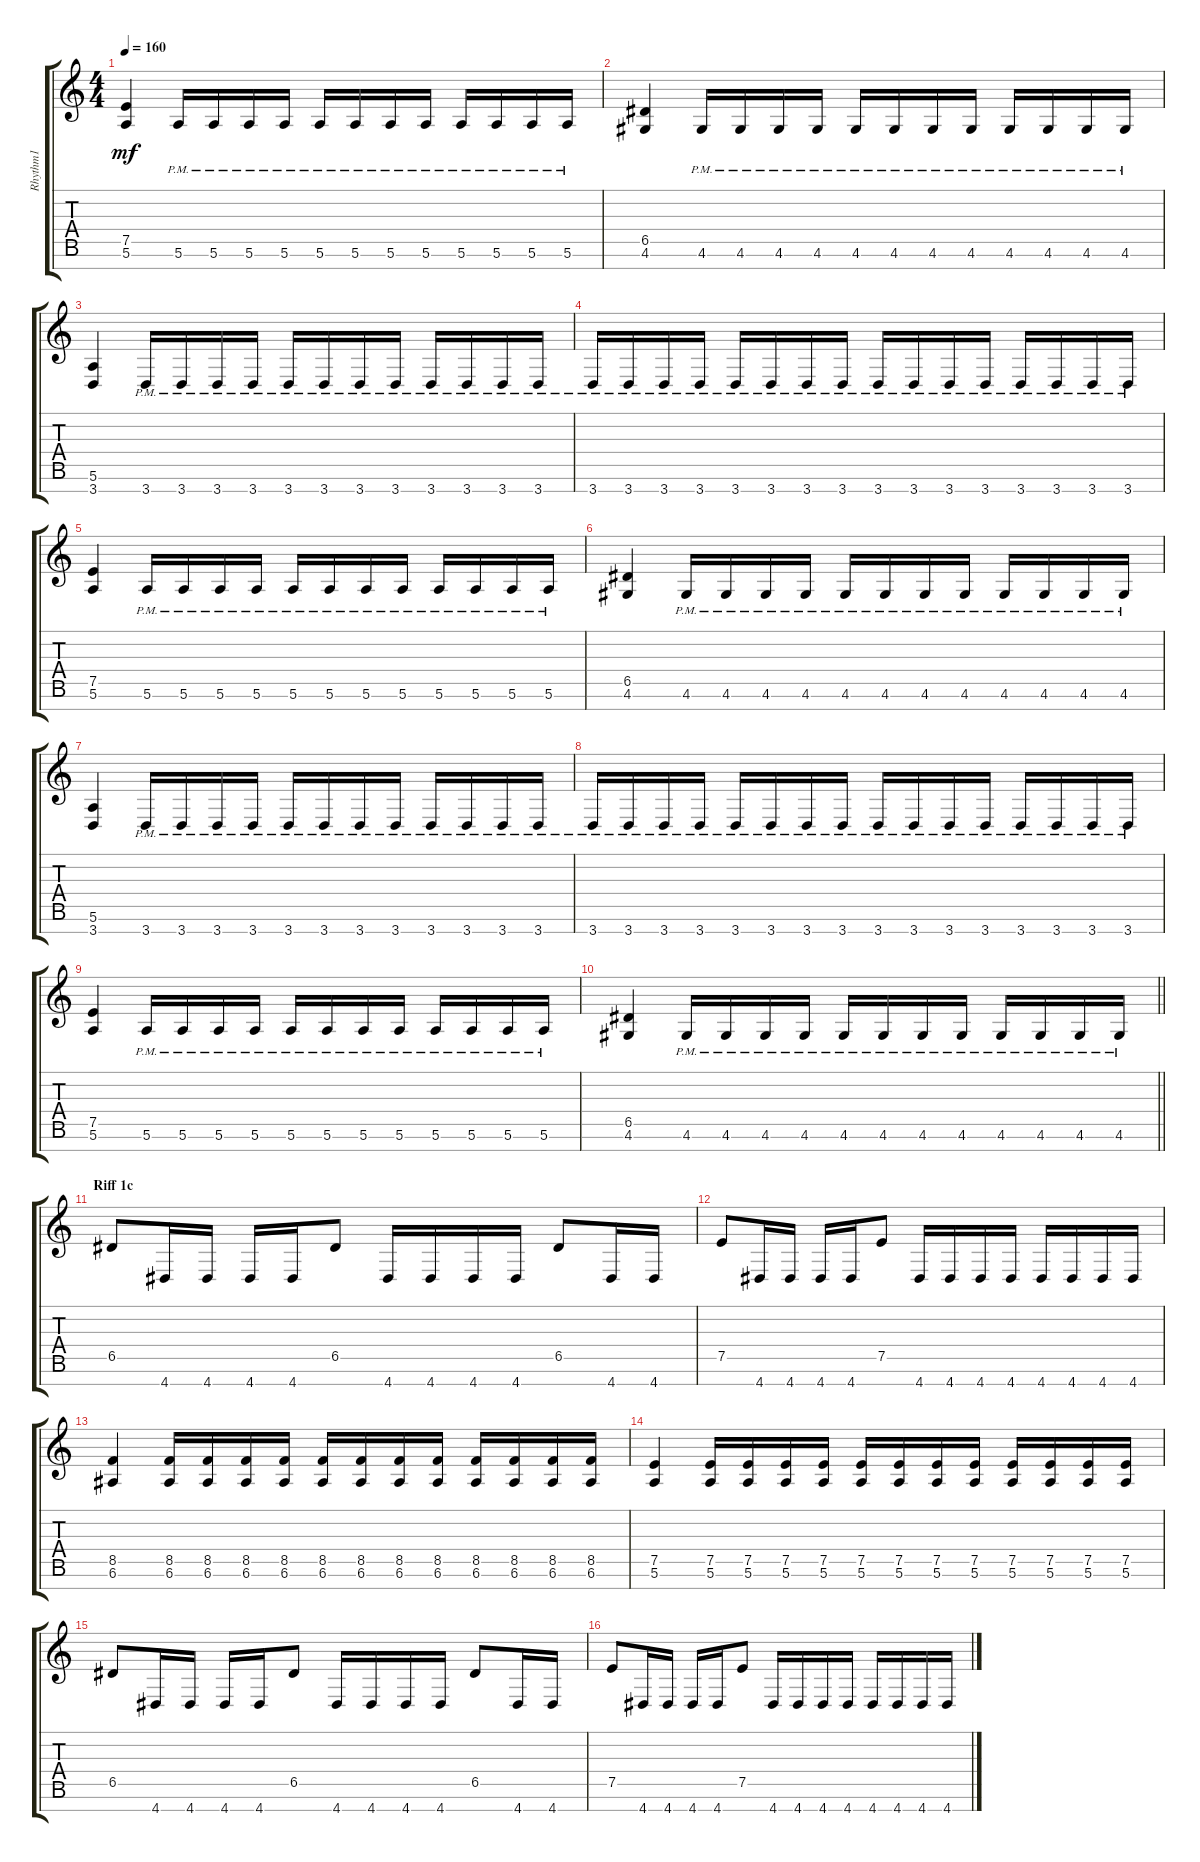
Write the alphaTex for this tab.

\track ("Rhythm1" "Rhythm1") {instrument distortionguitar}
\staff {score tabs}
\tuning (E4 B3 G3 D3 A2 E2 B1) {hide}
\ts (4 4)
\tempo 160
\clef g2
\ks c
(7.5 5.6).4{dy mf} 5.6{pm}.16 5.6{pm}.16 5.6{pm}.16 5.6{pm}.16 5.6{pm}.16 5.6{pm}.16 5.6{pm}.16 5.6{pm}.16 5.6{pm}.16 5.6{pm}.16 5.6{pm}.16 5.6{pm}.16 |
(6.5 4.6).4 4.6{pm}.16 4.6{pm}.16 4.6{pm}.16 4.6{pm}.16 4.6{pm}.16 4.6{pm}.16 4.6{pm}.16 4.6{pm}.16 4.6{pm}.16 4.6{pm}.16 4.6{pm}.16 4.6{pm}.16 |
(5.6 3.7).4 3.7{pm}.16 3.7{pm}.16 3.7{pm}.16 3.7{pm}.16 3.7{pm}.16 3.7{pm}.16 3.7{pm}.16 3.7{pm}.16 3.7{pm}.16 3.7{pm}.16 3.7{pm}.16 3.7{pm}.16 |
3.7{pm}.16 3.7{pm}.16 3.7{pm}.16 3.7{pm}.16 3.7{pm}.16 3.7{pm}.16 3.7{pm}.16 3.7{pm}.16 3.7{pm}.16 3.7{pm}.16 3.7{pm}.16 3.7{pm}.16 3.7{pm}.16 3.7{pm}.16 3.7{pm}.16 3.7{pm}.16 |
(7.5 5.6).4 5.6{pm}.16 5.6{pm}.16 5.6{pm}.16 5.6{pm}.16 5.6{pm}.16 5.6{pm}.16 5.6{pm}.16 5.6{pm}.16 5.6{pm}.16 5.6{pm}.16 5.6{pm}.16 5.6{pm}.16 |
(6.5 4.6).4 4.6{pm}.16 4.6{pm}.16 4.6{pm}.16 4.6{pm}.16 4.6{pm}.16 4.6{pm}.16 4.6{pm}.16 4.6{pm}.16 4.6{pm}.16 4.6{pm}.16 4.6{pm}.16 4.6{pm}.16 |
(5.6 3.7).4 3.7{pm}.16 3.7{pm}.16 3.7{pm}.16 3.7{pm}.16 3.7{pm}.16 3.7{pm}.16 3.7{pm}.16 3.7{pm}.16 3.7{pm}.16 3.7{pm}.16 3.7{pm}.16 3.7{pm}.16 |
3.7{pm}.16 3.7{pm}.16 3.7{pm}.16 3.7{pm}.16 3.7{pm}.16 3.7{pm}.16 3.7{pm}.16 3.7{pm}.16 3.7{pm}.16 3.7{pm}.16 3.7{pm}.16 3.7{pm}.16 3.7{pm}.16 3.7{pm}.16 3.7{pm}.16 3.7{pm}.16 |
(7.5 5.6).4 5.6{pm}.16 5.6{pm}.16 5.6{pm}.16 5.6{pm}.16 5.6{pm}.16 5.6{pm}.16 5.6{pm}.16 5.6{pm}.16 5.6{pm}.16 5.6{pm}.16 5.6{pm}.16 5.6{pm}.16 |
\barLineRight lightlight
(6.5 4.6).4 4.6{pm}.16 4.6{pm}.16 4.6{pm}.16 4.6{pm}.16 4.6{pm}.16 4.6{pm}.16 4.6{pm}.16 4.6{pm}.16 4.6{pm}.16 4.6{pm}.16 4.6{pm}.16 4.6{pm}.16 |
\section ("" "Riff 1c")
6.5.8 4.7.16 4.7.16 4.7.16 4.7.16 6.5.8 4.7.16 4.7.16 4.7.16 4.7.16 6.5.8 4.7.16 4.7.16 |
7.5.8 4.7.16 4.7.16 4.7.16 4.7.16 7.5.8 4.7.16 4.7.16 4.7.16 4.7.16 4.7.16 4.7.16 4.7.16 4.7.16 |
(8.5 6.6).4 (8.5 6.6).16 (8.5 6.6).16 (8.5 6.6).16 (8.5 6.6).16 (8.5 6.6).16 (8.5 6.6).16 (8.5 6.6).16 (8.5 6.6).16 (8.5 6.6).16 (8.5 6.6).16 (8.5 6.6).16 (8.5 6.6).16 |
(7.5 5.6).4 (7.5 5.6).16 (7.5 5.6).16 (7.5 5.6).16 (7.5 5.6).16 (7.5 5.6).16 (7.5 5.6).16 (7.5 5.6).16 (7.5 5.6).16 (7.5 5.6).16 (7.5 5.6).16 (7.5 5.6).16 (7.5 5.6).16 |
6.5.8 4.7.16 4.7.16 4.7.16 4.7.16 6.5.8 4.7.16 4.7.16 4.7.16 4.7.16 6.5.8 4.7.16 4.7.16 |
7.5.8 4.7.16 4.7.16 4.7.16 4.7.16 7.5.8 4.7.16 4.7.16 4.7.16 4.7.16 4.7.16 4.7.16 4.7.16 4.7.16
